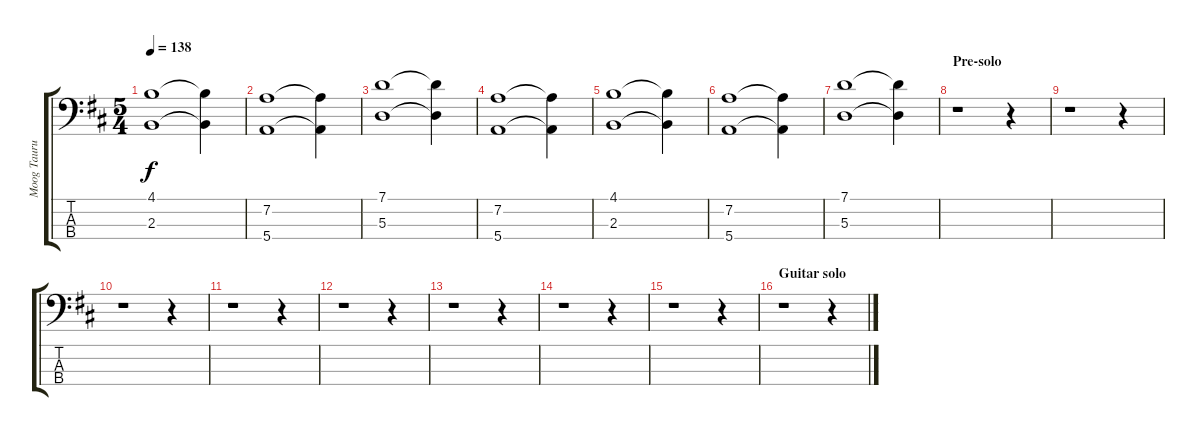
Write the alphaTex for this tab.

\track ("Moog Taurus Pedal" "Moog Tauru") {instrument fretlessbass}
\staff {score tabs}
\tuning (G2 D2 A1 E1) {hide}
\ts (5 4)
\tempo 138
\clef f4
\ks d
(4.1 2.3).1{dy f} (4.1{t} 2.3{t}).4 |
(7.2 5.4).1 (7.2{t} 5.4{t}).4 |
(7.1 5.3).1 (7.1{t} 5.3{t}).4 |
(7.2 5.4).1 (7.2{t} 5.4{t}).4 |
(4.1 2.3).1 (4.1{t} 2.3{t}).4 |
(7.2 5.4).1 (7.2{t} 5.4{t}).4 |
(7.1 5.3).1 (7.1{t} 5.3{t}).4 |
\section ("" "Pre-solo")
r.1 r.4 |
r.1 r.4 |
r.1 r.4 |
r.1 r.4 |
r.1 r.4 |
r.1 r.4 |
r.1 r.4 |
r.1 r.4 |
\section ("" "Guitar solo")
r.1 r.4
